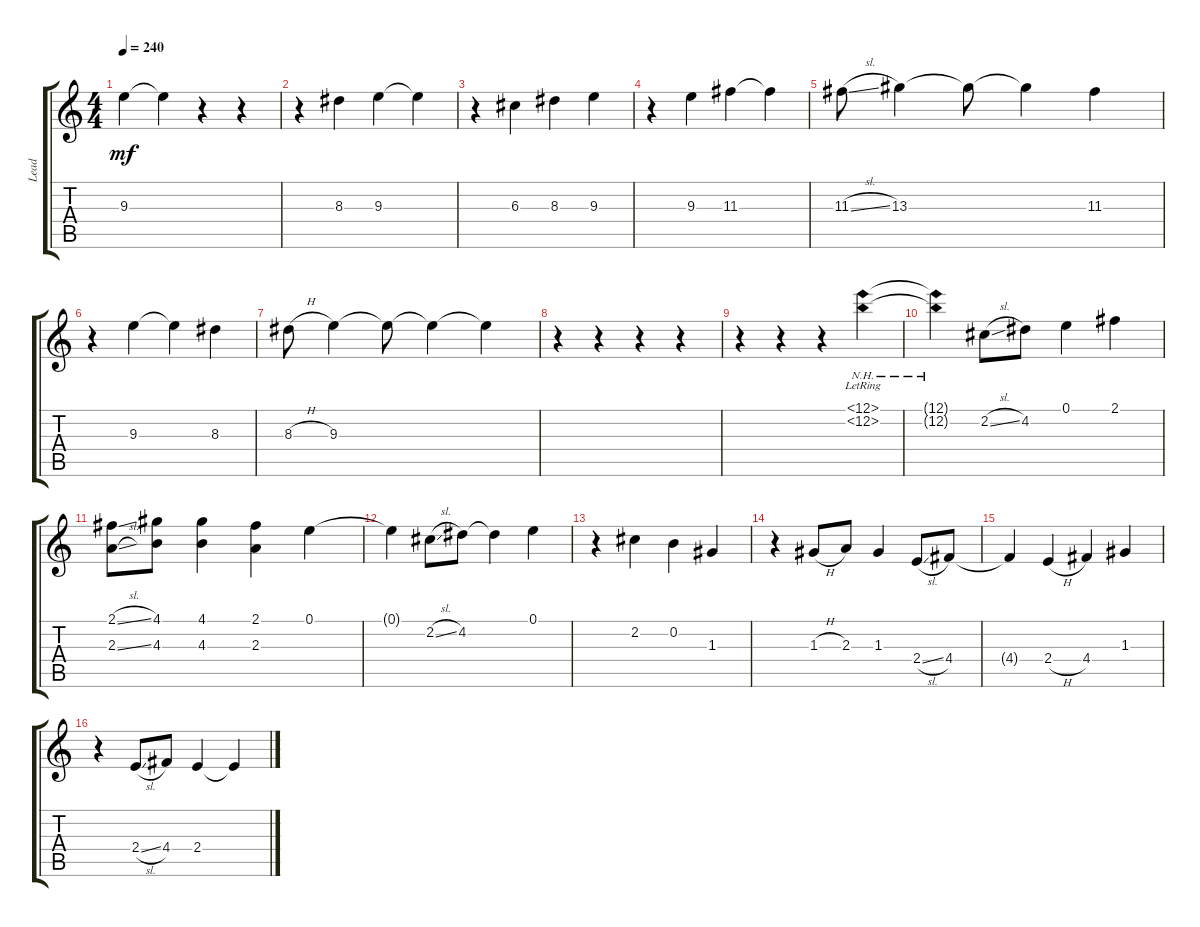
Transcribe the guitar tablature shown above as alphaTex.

\track ("Lead" "Lead") {instrument acousticguitarsteel}
\staff {score tabs}
\tuning (E4 B3 G3 D3 A2 E2) {hide}
\ts (4 4)
\tempo 240
\clef g2
\ks c
9.3{t}.4{dy mf} 9.3{t}.4 r.4 r.4 |
r.4 8.3.4 9.3.4 9.3{t}.4 |
r.4 6.3.4 8.3.4 9.3.4 |
r.4 9.3.4 11.3.4 11.3{t}.4 |
11.3{sl}.8 13.3.4 13.3{t}.8 13.3{t}.4 11.3.4 |
r.4 9.3.4 9.3{t}.4 8.3.4 |
8.3{h}.8 9.3.4 9.3{t}.8 9.3{t}.4 9.3{t}.4 |
r.4 r.4 r.4 r.4 |
r.4 r.4 r.4 (12.1{nh} 12.2{nh lr}).4 |
(12.1{nh t} 12.2{nh t}).4 2.2{sl}.8 4.2.8 0.1.4 2.1.4 |
(2.1{sl} 2.3{sl}).8 (4.1 4.3).8 (4.1 4.3).4 (2.1 2.3).4 0.1.4 |
0.1{t}.4 2.2{sl}.8 4.2.8 4.2{t}.4 0.1.4 |
r.4 2.2.4 0.2.4 1.3.4 |
r.4 1.3{h}.8 2.3.8 1.3.4 2.4{sl}.8 4.4.8 |
4.4{t}.4 2.4{h}.4 4.4.4 1.3.4 |
r.4 2.4{sl}.8 4.4.8 2.4.4 2.4{t}.4
